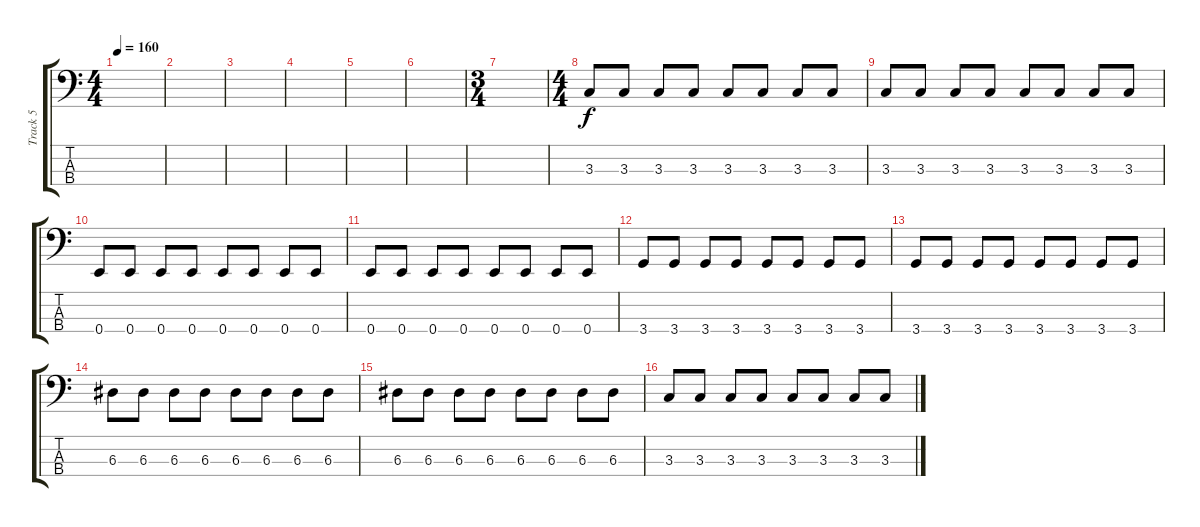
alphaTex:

\track ("Track 5" "Track 5") {instrument electricbassfinger}
\staff {score tabs}
\tuning (G2 D2 A1 E1) {hide}
\ts (4 4)
\tempo 160
\clef f4
\ks c
|
|
|
|
|
|
\ts (3 4)
|
\ts (4 4)
3.3.8 3.3.8 3.3.8 3.3.8 3.3.8 3.3.8 3.3.8 3.3.8 |
3.3.8 3.3.8 3.3.8 3.3.8 3.3.8 3.3.8 3.3.8 3.3.8 |
0.4.8 0.4.8 0.4.8 0.4.8 0.4.8 0.4.8 0.4.8 0.4.8 |
0.4.8 0.4.8 0.4.8 0.4.8 0.4.8 0.4.8 0.4.8 0.4.8 |
3.4.8 3.4.8 3.4.8 3.4.8 3.4.8 3.4.8 3.4.8 3.4.8 |
3.4.8 3.4.8 3.4.8 3.4.8 3.4.8 3.4.8 3.4.8 3.4.8 |
6.3.8 6.3.8 6.3.8 6.3.8 6.3.8 6.3.8 6.3.8 6.3.8 |
6.3.8 6.3.8 6.3.8 6.3.8 6.3.8 6.3.8 6.3.8 6.3.8 |
3.3.8 3.3.8 3.3.8 3.3.8 3.3.8 3.3.8 3.3.8 3.3.8
